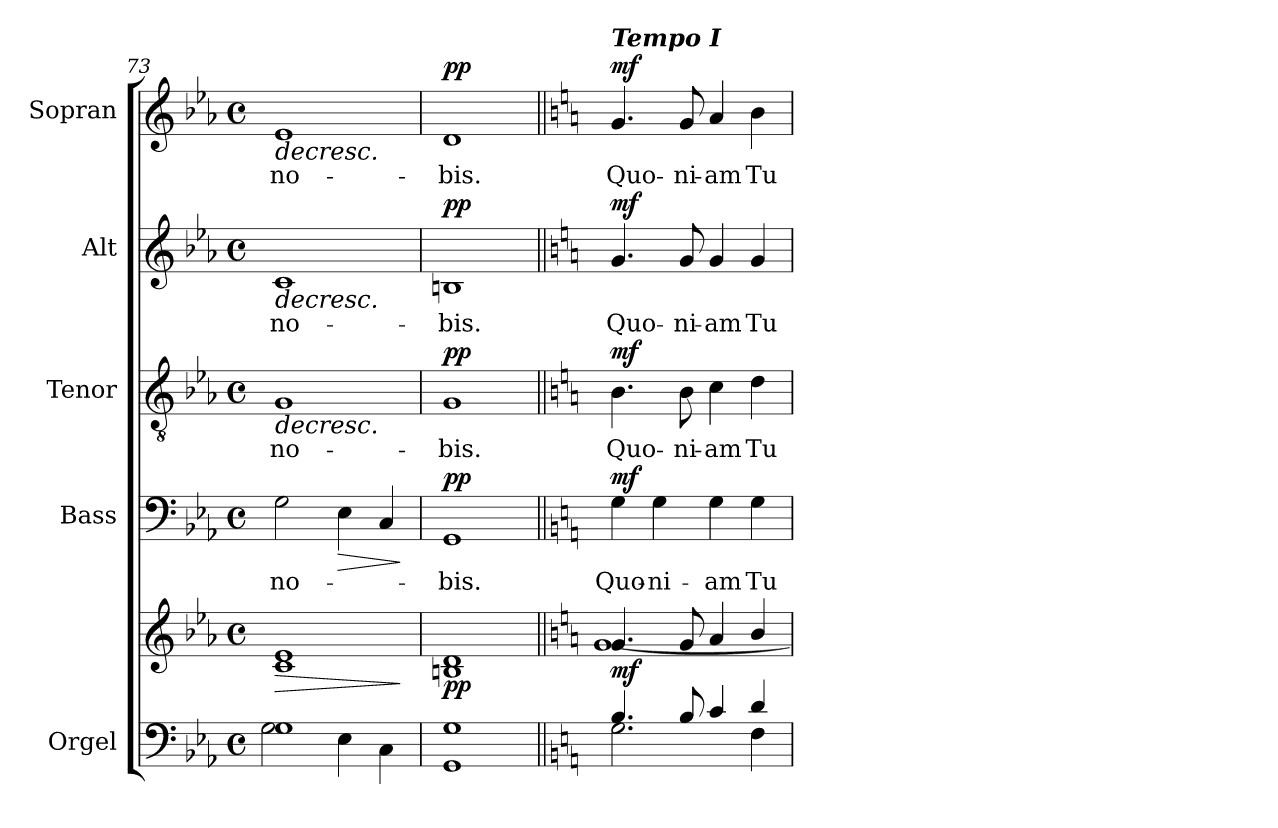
**kern	**kern	**dynam	**kern	**text	**dynam	**kern	**text	**dynam	**kern	**text	**dynam	**kern	**text	**dynam
*part5	*part5	*part5	*part4	*part4	*part4	*part3	*part3	*part3	*part2	*part2	*part2	*part1	*part1	*part1
*staff6	*staff5	*staff5/6	*staff4	*staff4	*staff4	*staff3	*staff3	*staff3	*staff2	*staff2	*staff2	*staff1	*staff1	*staff1
*I"Orgel	*	*	*I"Bass	*	*	*I"Tenor	*	*	*I"Alt	*	*	*I"Sopran	*	*
*I'Org.	*	*	*I'B.	*	*	*I'T.	*	*	*I'A.	*	*	*I'S.	*	*
*clefF4	*clefG2	*	*clefF4	*	*	*clefGv2	*	*	*clefG2	*	*	*clefG2	*	*
*k[b-e-a-]	*k[b-e-a-]	*	*k[b-e-a-]	*	*	*k[b-e-a-]	*	*	*k[b-e-a-]	*	*	*k[b-e-a-]	*	*
*E-:	*E-:	*	*E-:	*	*	*E-:	*	*	*E-:	*	*	*E-:	*	*
*M4/4	*M4/4	*	*M4/4	*	*	*M4/4	*	*	*M4/4	*	*	*M4/4	*	*
*met(c)	*met(c)	*	*met(c)	*	*	*met(c)	*	*	*met(c)	*	*	*met(c)	*	*
=73	=73	=73	=73	=73	=73	=73	=73	=73	=73	=73	=73	=73	=73	=73
*^	*	*	*	*	*	*	*	*	*	*	*	*	*	*
!	!	!	!LO:HP:b	!	!LO:LY:b	!	!	!LO:LY:b	!LO:HP:b	!	!LO:LY:b	!LO:HP:b	!	!LO:LY:b	!LO:HP:b
*	*	*^	*	*	*	*	*	*	*	*	*	*	*	*	*
1G	2G\	1e-	1c	>	2G\	no-	.	1G	no-	>	1c	no-	>	1e-	no-	>
!	!	!	!	!	!	!	!LO:HP:b	!	!	!	!	!	!	!	!	!
.	4E-\	.	.	.	4E-\	.	>	.	.	.	.	.	.	.	.	.
.	4C\	.	.	.	4C/	.	.	.	.	.	.	.	.	.	.	.
*v	*v	*	*	*	*	*	*	*	*	*	*	*	*	*	*	*
*	*v	*v	*	*	*	*	*	*	*	*	*	*	*	*	*
.	.	]	.	.	]	.	.	.	.	.	.	.	.	.
=74	=74	=74	=74	=74	=74	=74	=74	=74	=74	=74	=74	=74	=74	=74
*^	*^	*	*	*	*	*	*	*	*	*	*	*	*	*
!	!	!	!	!LO:DY:b	!	!LO:LY:b	!LO:DY:a	!	!LO:LY:b	!LO:DY:a	!	!LO:LY:b	!LO:DY:a	!	!LO:LY:b	!LO:DY:a
1G	1GG	1d	1Bn	pp	1GG	-bis.	pp	1G	-bis.	pp	1Bn	-bis.	pp	1d	-bis.	pp
*v	*v	*	*	*	*	*	*	*	*	*	*	*	*	*	*	*
*	*v	*v	*	*	*	*	*	*	*	*	*	*	*	*	*
.	.	.	.	.	.	.	.	]	.	.	]	.	.	]
=75||	=75||	=75||	=75||	=75||	=75||	=75||	=75||	=75||	=75||	=75||	=75||	=75||	=75||	=75||
*k[]	*k[]	*	*k[]	*	*	*k[]	*	*	*k[]	*	*	*k[]	*	*
*C:	*C:	*	*C:	*	*	*C:	*	*	*C:	*	*	*C:	*	*
*^	*^	*	*	*	*	*	*	*	*	*	*	*	*	*
!	!	!	!	!	!	!	!	!	!	!	!	!	!	!LO:TX:a:Bi:t=Tempo I	!	!
!	!	!	!	!LO:DY:b	!	!LO:LY:b	!LO:DY:a	!	!LO:LY:b	!LO:DY:a	!	!LO:LY:b	!LO:DY:a	!	!LO:LY:b	!LO:DY:a
4.B/	2.G\	4.g/	[<1g	mf	4G\	Quo-	mf	4.B\	Quo-	mf	4.g/	Quo-	mf	4.g/	Quo-	mf
!	!	!	!	!	!	!LO:LY:b	!	!	!	!	!	!	!	!	!	!
.	.	.	.	.	4G\	-ni-	.	.	.	.	.	.	.	.	.	.
!	!	!	!	!	!	!	!	!	!LO:LY:b	!	!	!LO:LY:b	!	!	!LO:LY:b	!
8B/	.	8g/	.	.	.	.	.	8B\	-ni-	.	8g/	-ni-	.	8g/	-ni-	.
!	!	!	!	!	!	!LO:LY:b	!	!	!LO:LY:b	!	!	!LO:LY:b	!	!	!LO:LY:b	!
4c/	.	4a/	.	.	4G\	-am	.	4c\	-am	.	4g/	-am	.	4a/	-am	.
!	!	!	!	!	!	!LO:LY:b	!	!	!LO:LY:b	!	!	!LO:LY:b	!	!	!LO:LY:b	!
4d/	4F\	4b/	.	.	4G\	Tu	.	4d\	Tu	.	4g/	Tu	.	4b\	Tu	.
*v	*v	*	*	*	*	*	*	*	*	*	*	*	*	*	*	*
*	*v	*v	*	*	*	*	*	*	*	*	*	*	*	*	*
=	=	=	=	=	=	=	=	=	=	=	=	=	=	=
*-	*-	*-	*-	*-	*-	*-	*-	*-	*-	*-	*-	*-	*-	*-
